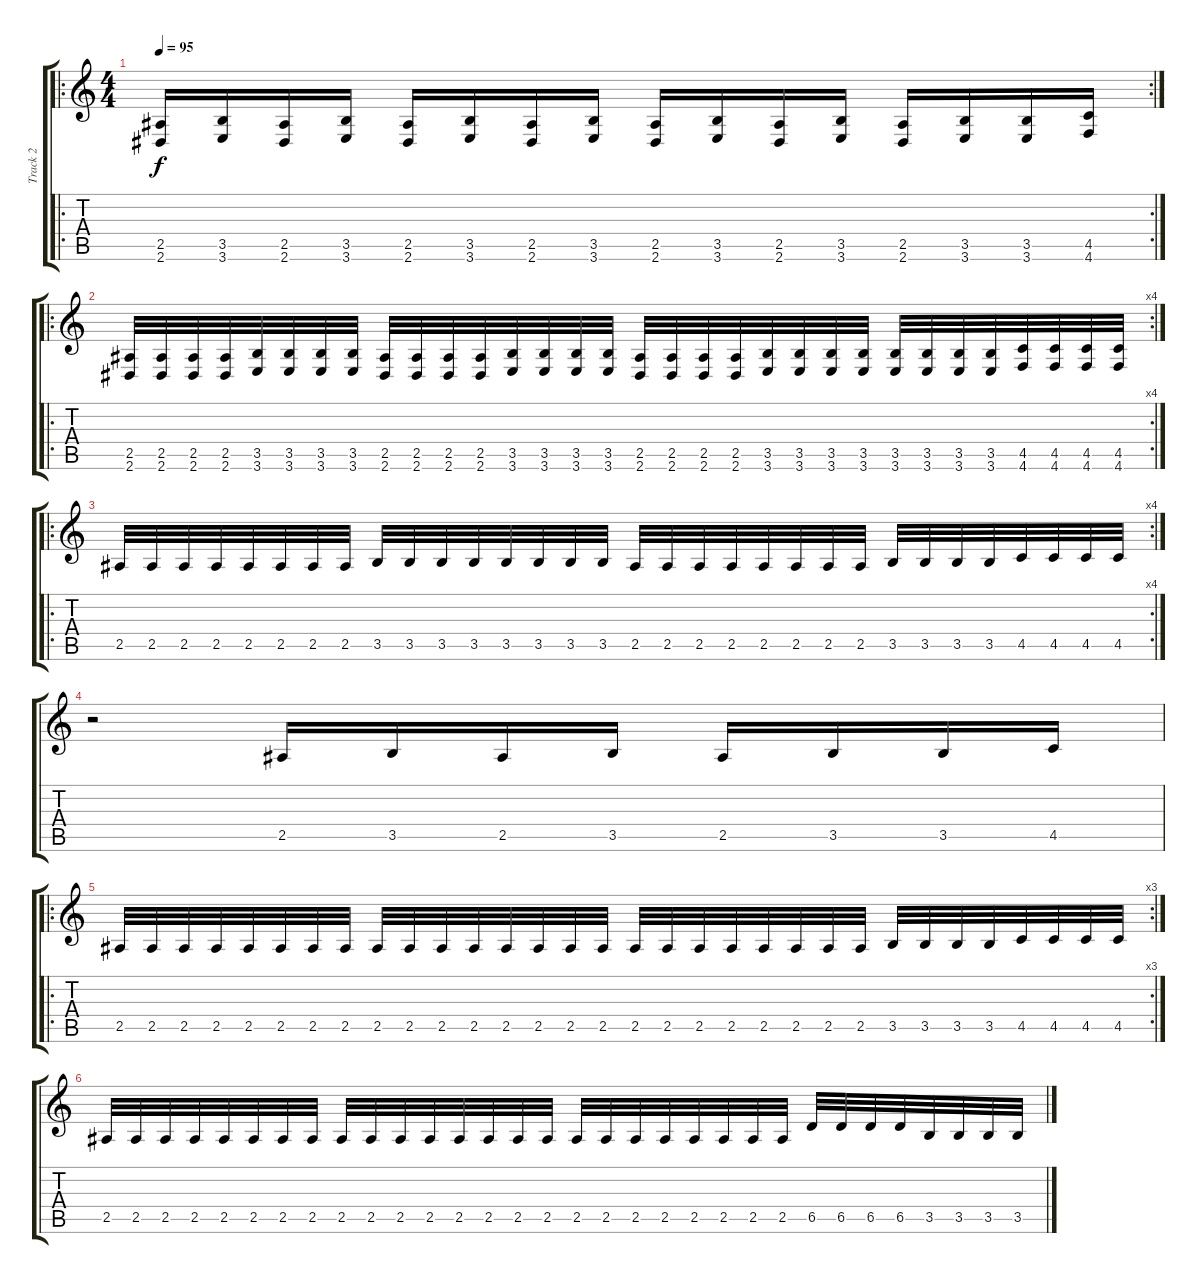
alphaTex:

\track ("Track 2" "Track 2") {instrument distortionguitar}
\staff {score tabs}
\tuning (Eb4 Bb3 Gb3 Db3 Ab2 Db2) {hide}
\ro
\rc 2
\ts (4 4)
\tempo 95
\clef g2
\ks c
(2.5 2.6).16{dy f} (3.5 3.6).16 (2.5 2.6).16 (3.5 3.6).16 (2.5 2.6).16 (3.5 3.6).16 (2.5 2.6).16 (3.5 3.6).16 (2.5 2.6).16 (3.5 3.6).16 (2.5 2.6).16 (3.5 3.6).16 (2.5 2.6).16 (3.5 3.6).16 (3.5 3.6).16 (4.5 4.6).16 |
\ro
\rc 4
(2.5 2.6).32 (2.5 2.6).32 (2.5 2.6).32 (2.5 2.6).32 (3.5 3.6).32 (3.5 3.6).32 (3.5 3.6).32 (3.5 3.6).32 (2.5 2.6).32 (2.5 2.6).32 (2.5 2.6).32 (2.5 2.6).32 (3.5 3.6).32 (3.5 3.6).32 (3.5 3.6).32 (3.5 3.6).32 (2.5 2.6).32 (2.5 2.6).32 (2.5 2.6).32 (2.5 2.6).32 (3.5 3.6).32 (3.5 3.6).32 (3.5 3.6).32 (3.5 3.6).32 (3.5 3.6).32 (3.5 3.6).32 (3.5 3.6).32 (3.5 3.6).32 (4.5 4.6).32 (4.5 4.6).32 (4.5 4.6).32 (4.5 4.6).32 |
\ro
\rc 4
2.5.32 2.5.32 2.5.32 2.5.32 2.5.32 2.5.32 2.5.32 2.5.32 3.5.32 3.5.32 3.5.32 3.5.32 3.5.32 3.5.32 3.5.32 3.5.32 2.5.32 2.5.32 2.5.32 2.5.32 2.5.32 2.5.32 2.5.32 2.5.32 3.5.32 3.5.32 3.5.32 3.5.32 4.5.32 4.5.32 4.5.32 4.5.32 |
r.2 2.5.16 3.5.16 2.5.16 3.5.16 2.5.16 3.5.16 3.5.16 4.5.16 |
\ro
\rc 3
2.5.32 2.5.32 2.5.32 2.5.32 2.5.32 2.5.32 2.5.32 2.5.32 2.5.32 2.5.32 2.5.32 2.5.32 2.5.32 2.5.32 2.5.32 2.5.32 2.5.32 2.5.32 2.5.32 2.5.32 2.5.32 2.5.32 2.5.32 2.5.32 3.5.32 3.5.32 3.5.32 3.5.32 4.5.32 4.5.32 4.5.32 4.5.32 |
2.5.32 2.5.32 2.5.32 2.5.32 2.5.32 2.5.32 2.5.32 2.5.32 2.5.32 2.5.32 2.5.32 2.5.32 2.5.32 2.5.32 2.5.32 2.5.32 2.5.32 2.5.32 2.5.32 2.5.32 2.5.32 2.5.32 2.5.32 2.5.32 6.5.32 6.5.32 6.5.32 6.5.32 3.5.32 3.5.32 3.5.32 3.5.32
